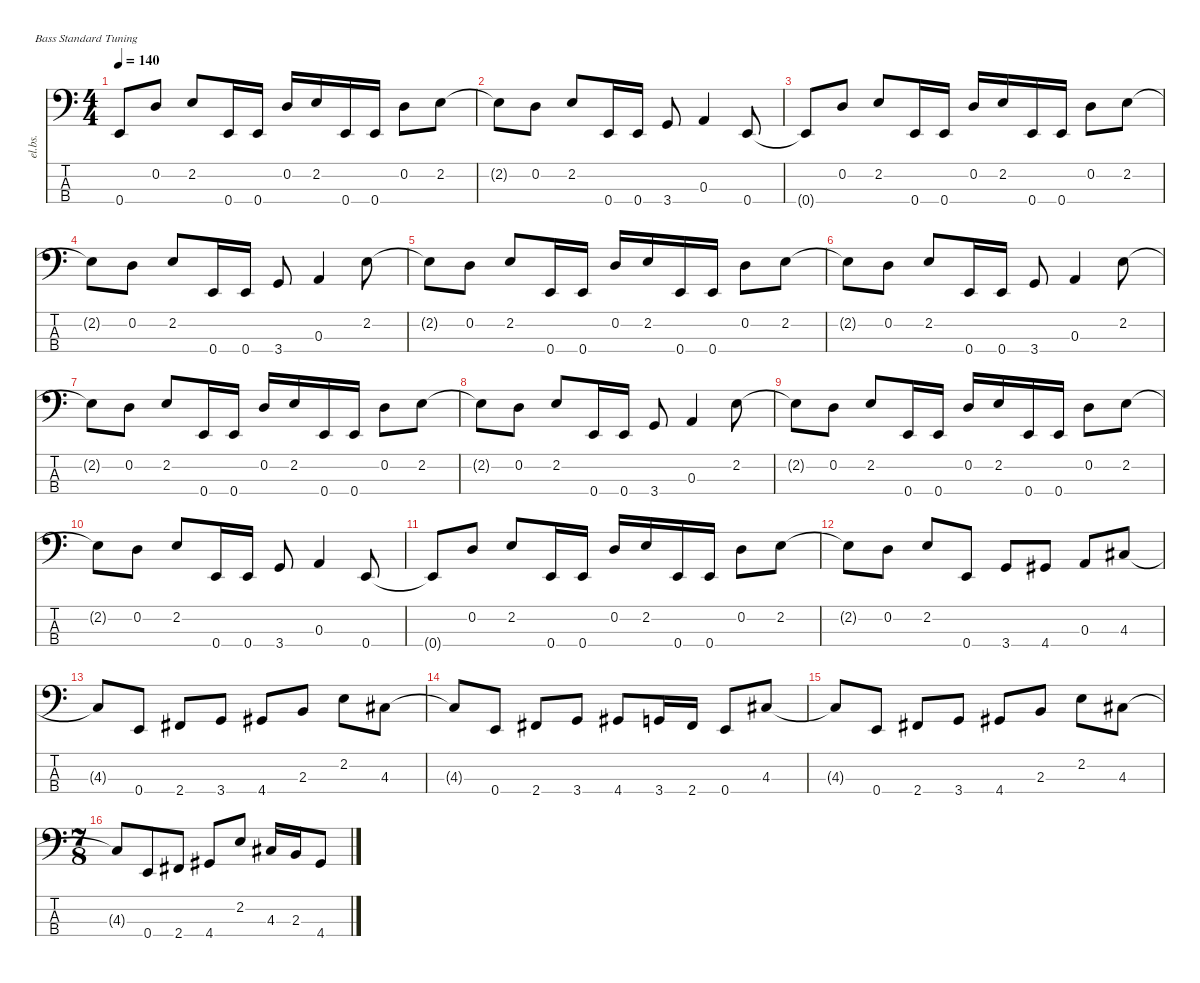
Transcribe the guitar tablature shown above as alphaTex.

\defaultSystemsLayout 4
\hideDynamics
\bracketExtendMode nobrackets
\otherSystemsTrackNameOrientation horizontal
\track ("Bass" "el.bs.") {instrument electricbassfinger}
\staff {score tabs}
\tuning (G2 D2 A1 E1)
\ts (4 4)
\tempo 140
\clef f4
\ks c
0.4{t}.8{dy f beam Up} 0.2.8{beam Up} 2.2.8{beam Up} 0.4.16{beam Up} 0.4.16{beam Up} 0.2.16{beam Up} 2.2.16{beam Up} 0.4.16{beam Up} 0.4.16{beam Up} 0.2.8{beam Down} 2.2.8{beam Down} |
2.2{t}.8{beam Down} 0.2.8{beam Down} 2.2.8{beam Up} 0.4.16{beam Up} 0.4.16{beam Up} 3.4.8{beam Up} 0.3.4{beam Up} 0.4.8{beam Up} |
0.4{t}.8{beam Up} 0.2.8{beam Up} 2.2.8{beam Up} 0.4.16{beam Up} 0.4.16{beam Up} 0.2.16{beam Up} 2.2.16{beam Up} 0.4.16{beam Up} 0.4.16{beam Up} 0.2.8{beam Down} 2.2.8{beam Down} |
2.2{t}.8{beam Down} 0.2.8{beam Down} 2.2.8{beam Up} 0.4.16{beam Up} 0.4.16{beam Up} 3.4.8{beam Up} 0.3.4{beam Up} 2.2.8{beam Down} |
2.2{t}.8{beam Down} 0.2.8{beam Down} 2.2.8{beam Up} 0.4.16{beam Up} 0.4.16{beam Up} 0.2.16{beam Up} 2.2.16{beam Up} 0.4.16{beam Up} 0.4.16{beam Up} 0.2.8{beam Down} 2.2.8{beam Down} |
2.2{t}.8{beam Down} 0.2.8{beam Down} 2.2.8{beam Up} 0.4.16{beam Up} 0.4.16{beam Up} 3.4.8{beam Up} 0.3.4{beam Up} 2.2.8{beam Down} |
2.2{t}.8{beam Down} 0.2.8{beam Down} 2.2.8{beam Up} 0.4.16{beam Up} 0.4.16{beam Up} 0.2.16{beam Up} 2.2.16{beam Up} 0.4.16{beam Up} 0.4.16{beam Up} 0.2.8{beam Down} 2.2.8{beam Down} |
2.2{t}.8{beam Down} 0.2.8{beam Down} 2.2.8{beam Up} 0.4.16{beam Up} 0.4.16{beam Up} 3.4.8{beam Up} 0.3.4{beam Up} 2.2.8{beam Down} |
2.2{t}.8{beam Down} 0.2.8{beam Down} 2.2.8{beam Up} 0.4.16{beam Up} 0.4.16{beam Up} 0.2.16{beam Up} 2.2.16{beam Up} 0.4.16{beam Up} 0.4.16{beam Up} 0.2.8{beam Down} 2.2.8{beam Down} |
2.2{t}.8{beam Down} 0.2.8{beam Down} 2.2.8{beam Up} 0.4.16{beam Up} 0.4.16{beam Up} 3.4.8{beam Up} 0.3.4{beam Up} 0.4.8{beam Up} |
0.4{t}.8{beam Up} 0.2.8{beam Up} 2.2.8{beam Up} 0.4.16{beam Up} 0.4.16{beam Up} 0.2.16{beam Up} 2.2.16{beam Up} 0.4.16{beam Up} 0.4.16{beam Up} 0.2.8{beam Down} 2.2.8{beam Down} |
2.2{t}.8{beam Down} 0.2.8{beam Down} 2.2.8{beam Up} 0.4.8{beam Up} 3.4.8{beam Up} 4.4{acc #}.8{beam Up} 0.3.8{beam Up} 4.3{acc #}.8{beam Up} |
4.3{t acc #}.8{beam Up} 0.4.8{beam Up} 2.4{acc #}.8{beam Up} 3.4.8{beam Up} 4.4{acc #}.8{beam Up} 2.3.8{beam Up} 2.2.8{beam Down} 4.3{acc #}.8{beam Down} |
4.3{t acc #}.8{beam Up} 0.4.8{beam Up} 2.4{acc #}.8{beam Up} 3.4.8{beam Up} 4.4{acc #}.8{beam Up} 3.4.16{beam Up} 2.4{acc #}.16{beam Up} 0.4.8{beam Up} 4.3{acc #}.8{beam Up} |
4.3{t acc #}.8{beam Up} 0.4.8{beam Up} 2.4{acc #}.8{beam Up} 3.4.8{beam Up} 4.4{acc #}.8{beam Up} 2.3.8{beam Up} 2.2.8{beam Down} 4.3{acc #}.8{beam Down} |
\ts (7 8)
\beaming (8 3 2 2)
4.3{t acc #}.8{beam Up} 0.4.8{beam Up} 2.4{acc #}.8{beam Up} 4.4{acc #}.8{beam Up} 2.2.8{beam Up} 4.3{acc #}.16{beam Up} 2.3.16{beam Up} 4.4{acc #}.8{beam Up}
